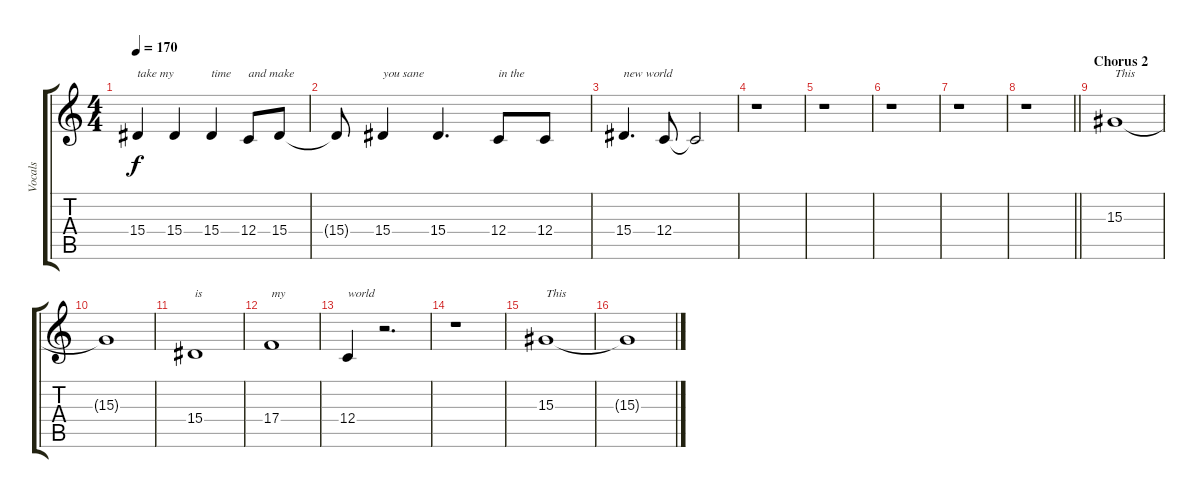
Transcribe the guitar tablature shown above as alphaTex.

\track ("Vocals" "Vocals") {instrument tenorsax}
\staff {score tabs}
\tuning (D4 A3 F3 C3 G2 C2) {hide}
\ts (4 4)
\tempo 170
\clef g2
\ks c
15.4.4{txt "take my " dy f} 15.4.4 15.4.4{txt "time"} 12.4.8{txt "and make"} 15.4.8 |
15.4{t}.8 15.4.4{txt "you sane"} 15.4.4{d} 12.4.8{txt "in the"} 12.4.8 |
15.4.4{d txt "new world"} 12.4.8 12.4{t}.2 |
r.1 |
r.1 |
r.1 |
r.1 |
\barLineRight lightlight
r.1 |
\section ("" "Chorus 2")
15.3.1{txt "This"} |
15.3{t}.1 |
15.4.1{txt "is"} |
17.4.1{txt "my"} |
12.4.4{txt "world"} r.2{d} |
r.1 |
15.3.1{txt "This"} |
15.3{t}.1
